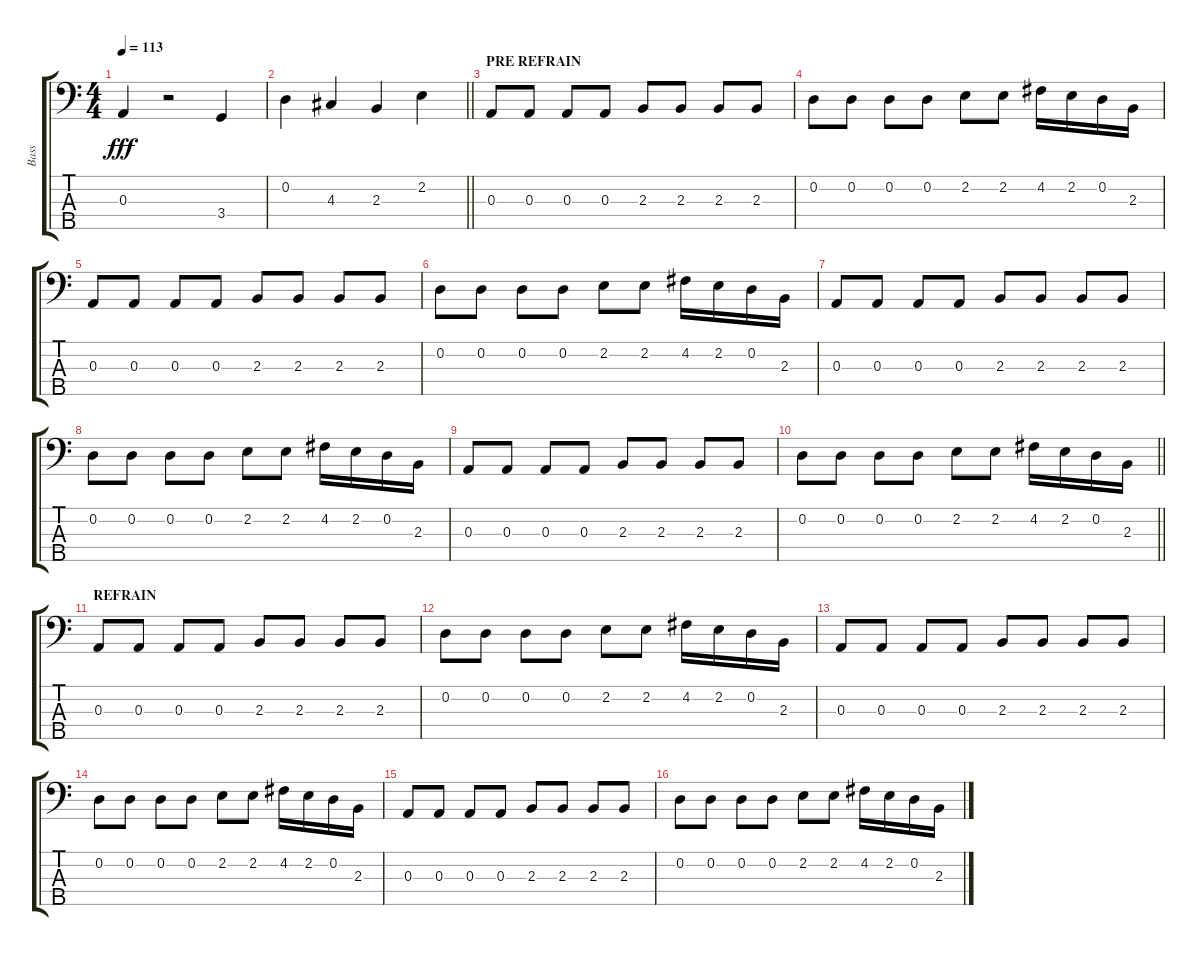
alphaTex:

\track ("Bass" "Bass") {instrument fretlessbass}
\staff {score tabs}
\tuning (G2 D2 A1 E1 B0) {hide}
\ts (4 4)
\tempo 113
\clef f4
\ks c
0.3.4{dy fff} r.2 3.4.4 |
\barLineRight lightlight
0.2.4 4.3.4 2.3.4 2.2.4 |
\section ("" "PRE REFRAIN")
0.3.8 0.3.8 0.3.8 0.3.8 2.3.8 2.3.8 2.3.8 2.3.8 |
0.2.8 0.2.8 0.2.8 0.2.8 2.2.8 2.2.8 4.2.16 2.2.16 0.2.16 2.3.16 |
0.3.8 0.3.8 0.3.8 0.3.8 2.3.8 2.3.8 2.3.8 2.3.8 |
0.2.8 0.2.8 0.2.8 0.2.8 2.2.8 2.2.8 4.2.16 2.2.16 0.2.16 2.3.16 |
0.3.8 0.3.8 0.3.8 0.3.8 2.3.8 2.3.8 2.3.8 2.3.8 |
0.2.8 0.2.8 0.2.8 0.2.8 2.2.8 2.2.8 4.2.16 2.2.16 0.2.16 2.3.16 |
0.3.8 0.3.8 0.3.8 0.3.8 2.3.8 2.3.8 2.3.8 2.3.8 |
\barLineRight lightlight
0.2.8 0.2.8 0.2.8 0.2.8 2.2.8 2.2.8 4.2.16 2.2.16 0.2.16 2.3.16 |
\section ("" "REFRAIN")
0.3.8 0.3.8 0.3.8 0.3.8 2.3.8 2.3.8 2.3.8 2.3.8 |
0.2.8 0.2.8 0.2.8 0.2.8 2.2.8 2.2.8 4.2.16 2.2.16 0.2.16 2.3.16 |
0.3.8 0.3.8 0.3.8 0.3.8 2.3.8 2.3.8 2.3.8 2.3.8 |
0.2.8 0.2.8 0.2.8 0.2.8 2.2.8 2.2.8 4.2.16 2.2.16 0.2.16 2.3.16 |
0.3.8 0.3.8 0.3.8 0.3.8 2.3.8 2.3.8 2.3.8 2.3.8 |
0.2.8 0.2.8 0.2.8 0.2.8 2.2.8 2.2.8 4.2.16 2.2.16 0.2.16 2.3.16
